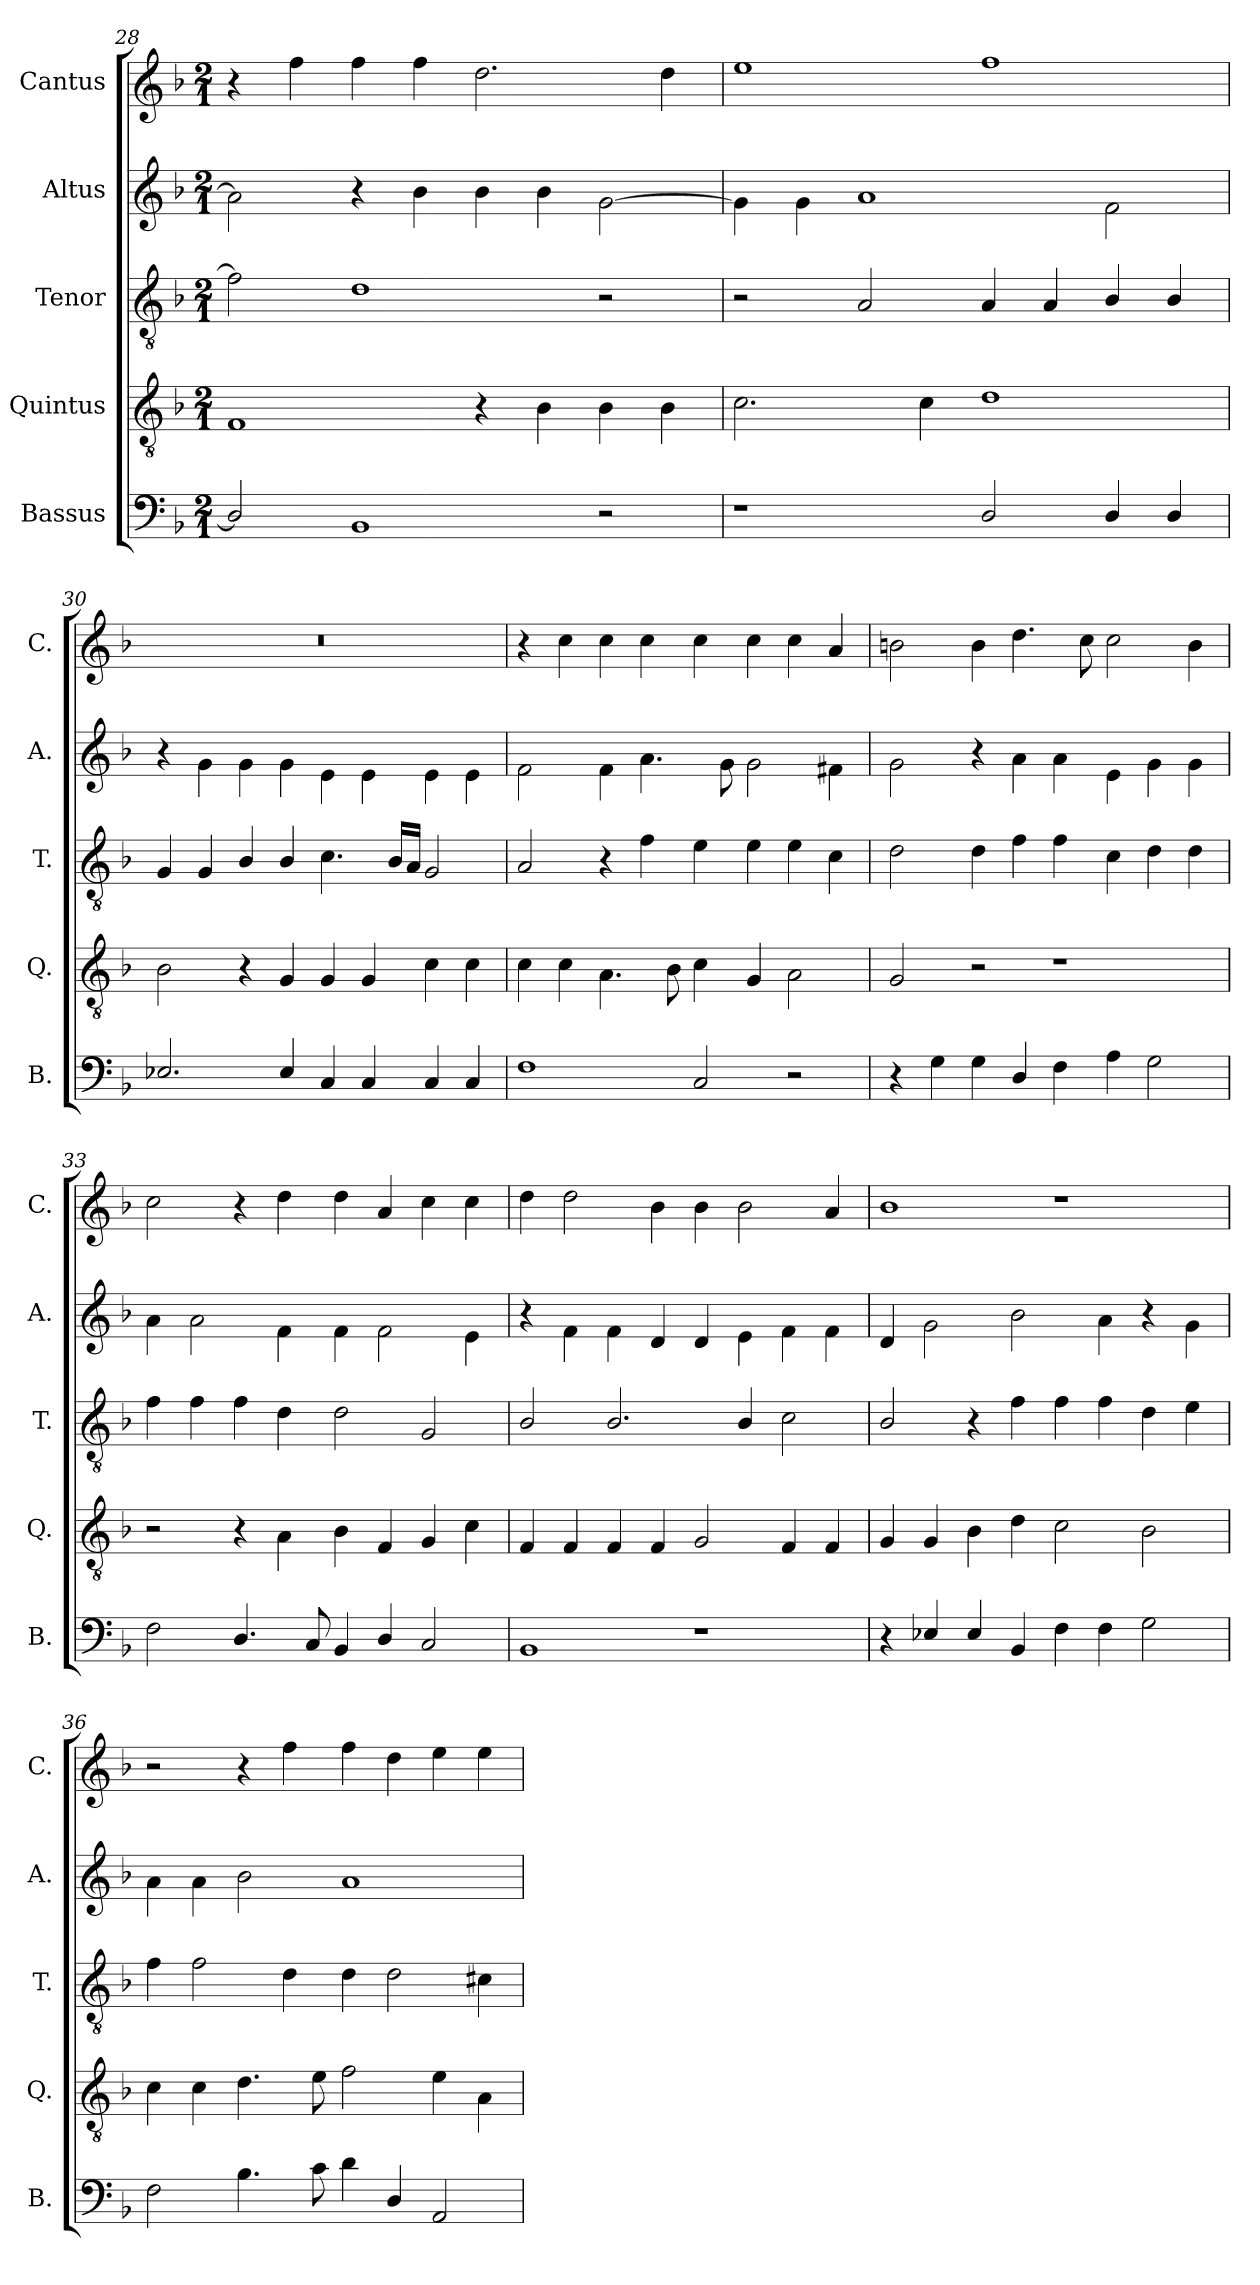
**kern	**kern	**kern	**kern	**kern
*part5	*part4	*part3	*part2	*part1
*staff5	*staff4	*staff3	*staff2	*staff1
*I"Bassus	*I"Quintus	*I"Tenor	*I"Altus	*I"Cantus
*I'B.	*I'Q.	*I'T.	*I'A.	*I'C.
*clefF4	*clefGv2	*clefGv2	*clefG2	*clefG2
*k[b-]	*k[b-]	*k[b-]	*k[b-]	*k[b-]
*M2/1	*M2/1	*M2/1	*M2/1	*M2/1
=28	=28	=28	=28	=28
2D/]	1F	2f\]	2a\]	4r
.	.	.	.	4ff\
1BB-	.	1d	4r	4ff\
.	.	.	4b-\	4ff\
.	4r	.	4b-\	2.dd\
.	4B-\	.	4b-\	.
2r	4B-\	2r	[2g\	.
.	4B-\	.	.	4dd\
=29	=29	=29	=29	=29
1r	2.c\	2r	4g\]	1ee
.	.	.	4g\	.
.	.	2A/	1a	.
.	4c\	.	.	.
2D/	1d	4A/	.	1ff
.	.	4A/	.	.
4D/	.	4B-/	2f\	.
4D/	.	4B-/	.	.
=30	=30	=30	=30	=30
!	!	!	!	!LO:N:vis=1
2.E-X/	2B-\	4G/	4r	0r
.	.	4G/	4g\	.
.	4r	4B-/	4g\	.
4E-/	4G/	4B-/	4g\	.
4C/	4G/	4.c\	4e\	.
4C/	4G/	.	4e\	.
.	.	16B-/LL	.	.
.	.	16A/JJ	.	.
4C/	4c\	2G/	4e\	.
4C/	4c\	.	4e\	.
=31	=31	=31	=31	=31
1F	4c\	2A/	2f\	4r
.	4c\	.	.	4cc\
.	4.A\	4r	4f\	4cc\
.	.	4f\	4.a\	4cc\
.	8B-\	.	.	.
2C/	4c\	4e\	.	4cc\
.	.	.	8g\	.
.	4G/	4e\	2g\	4cc\
2r	2A\	4e\	.	4cc\
.	.	4c\	4f#X\	4a/
=32	=32	=32	=32	=32
4r	2G/	2d\	2g\	2bn\
4G\	.	.	.	.
4G\	2r	4d\	4r	4b\
4D/	.	4f\	4a\	4.dd\
4F\	1r	4f\	4a\	.
.	.	.	.	8cc\
4A\	.	4c\	4e\	2cc\
2G\	.	4d\	4g\	.
.	.	4d\	4g\	4b\
=33	=33	=33	=33	=33
2F\	2r	4f\	4a\	2cc\
.	.	4f\	2a\	.
4.D/	4r	4f\	.	4r
.	4A\	4d\	4f\	4dd\
8C/	.	.	.	.
4BB-/	4B-\	2d\	4f\	4dd\
4D/	4F/	.	2f\	4a/
2C/	4G/	2G/	.	4cc\
.	4c\	.	4e\	4cc\
=34	=34	=34	=34	=34
1BB-	4F/	2B-/	4r	4dd\
.	4F/	.	4f\	2dd\
.	4F/	2.B-/	4f\	.
.	4F/	.	4d/	4b-\
1r	2G/	.	4d/	4b-\
.	.	4B-/	4e\	2b-\
.	4F/	2c\	4f\	.
.	4F/	.	4f\	4a/
=35	=35	=35	=35	=35
4r	4G/	2B-/	4d/	1b-
4E-X/	4G/	.	2g\	.
4E-/	4B-\	4r	.	.
4BB-/	4d\	4f\	2b-\	.
4F\	2c\	4f\	.	1r
4F\	.	4f\	4a\	.
2G\	2B-\	4d\	4r	.
.	.	4e\	4g\	.
=36	=36	=36	=36	=36
2F\	4c\	4f\	4a\	2r
.	4c\	2f\	4a\	.
4.B-\	4.d\	.	2b-\	4r
.	.	4d\	.	4ff\
8c\	8e\	.	.	.
4d\	2f\	4d\	1a	4ff\
4D/	.	2d\	.	4dd\
2AA/	4e\	.	.	4ee\
.	4A\	4c#X\	.	4ee\
=	=	=	=	=
*-	*-	*-	*-	*-
